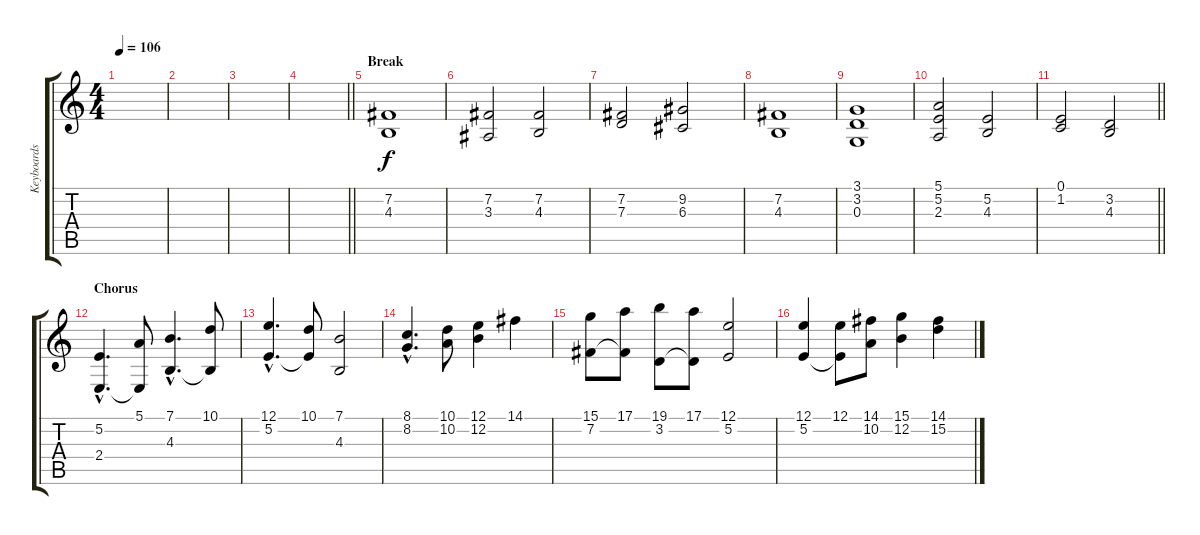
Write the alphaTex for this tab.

\track ("Keyboards" "Keyboards") {instrument choiraahs}
\staff {score tabs}
\tuning (E4 B3 G3 D3 A2 E2) {hide}
\ts (4 4)
\tempo 106
\clef g2
\ks c
|
|
|
\barLineRight lightlight
|
\section ("" "Break")
(7.2 4.3).1{volume 9 instrument choiraahs} |
(7.2 3.3).2 (7.2 4.3).2 |
(7.2 7.3).2 (9.2 6.3).2 |
(7.2 4.3).1 |
(3.1 3.2 0.3).1 |
(5.1 5.2 2.3).2 (5.2 4.3).2 |
\barLineRight lightlight
(0.1 1.2).2 (3.2 4.3).2 |
\section ("" "Chorus")
(5.2{hac} 2.4{hac}).4{d instrument stringensemble1} (5.1 2.4{t}).8 (7.1{hac} 4.3{hac}).4{d} (10.1 4.3{t}).8 |
(12.1{hac} 5.2{hac}).4{d} (10.1 5.2{t}).8 (7.1 4.3).2 |
(8.1{hac} 8.2{hac}).4{d} (10.1 10.2).8 (12.1 12.2).4 14.1.4 |
(15.1 7.2).8 (17.1 7.2{t}).8 (19.1 3.2).8 (17.1 3.2{t}).8 (12.1 5.2).2 |
(12.1 5.2).4 (12.1 5.2{t}).8 (14.1 10.2).8 (15.1 12.2).4 (14.1 15.2).4
